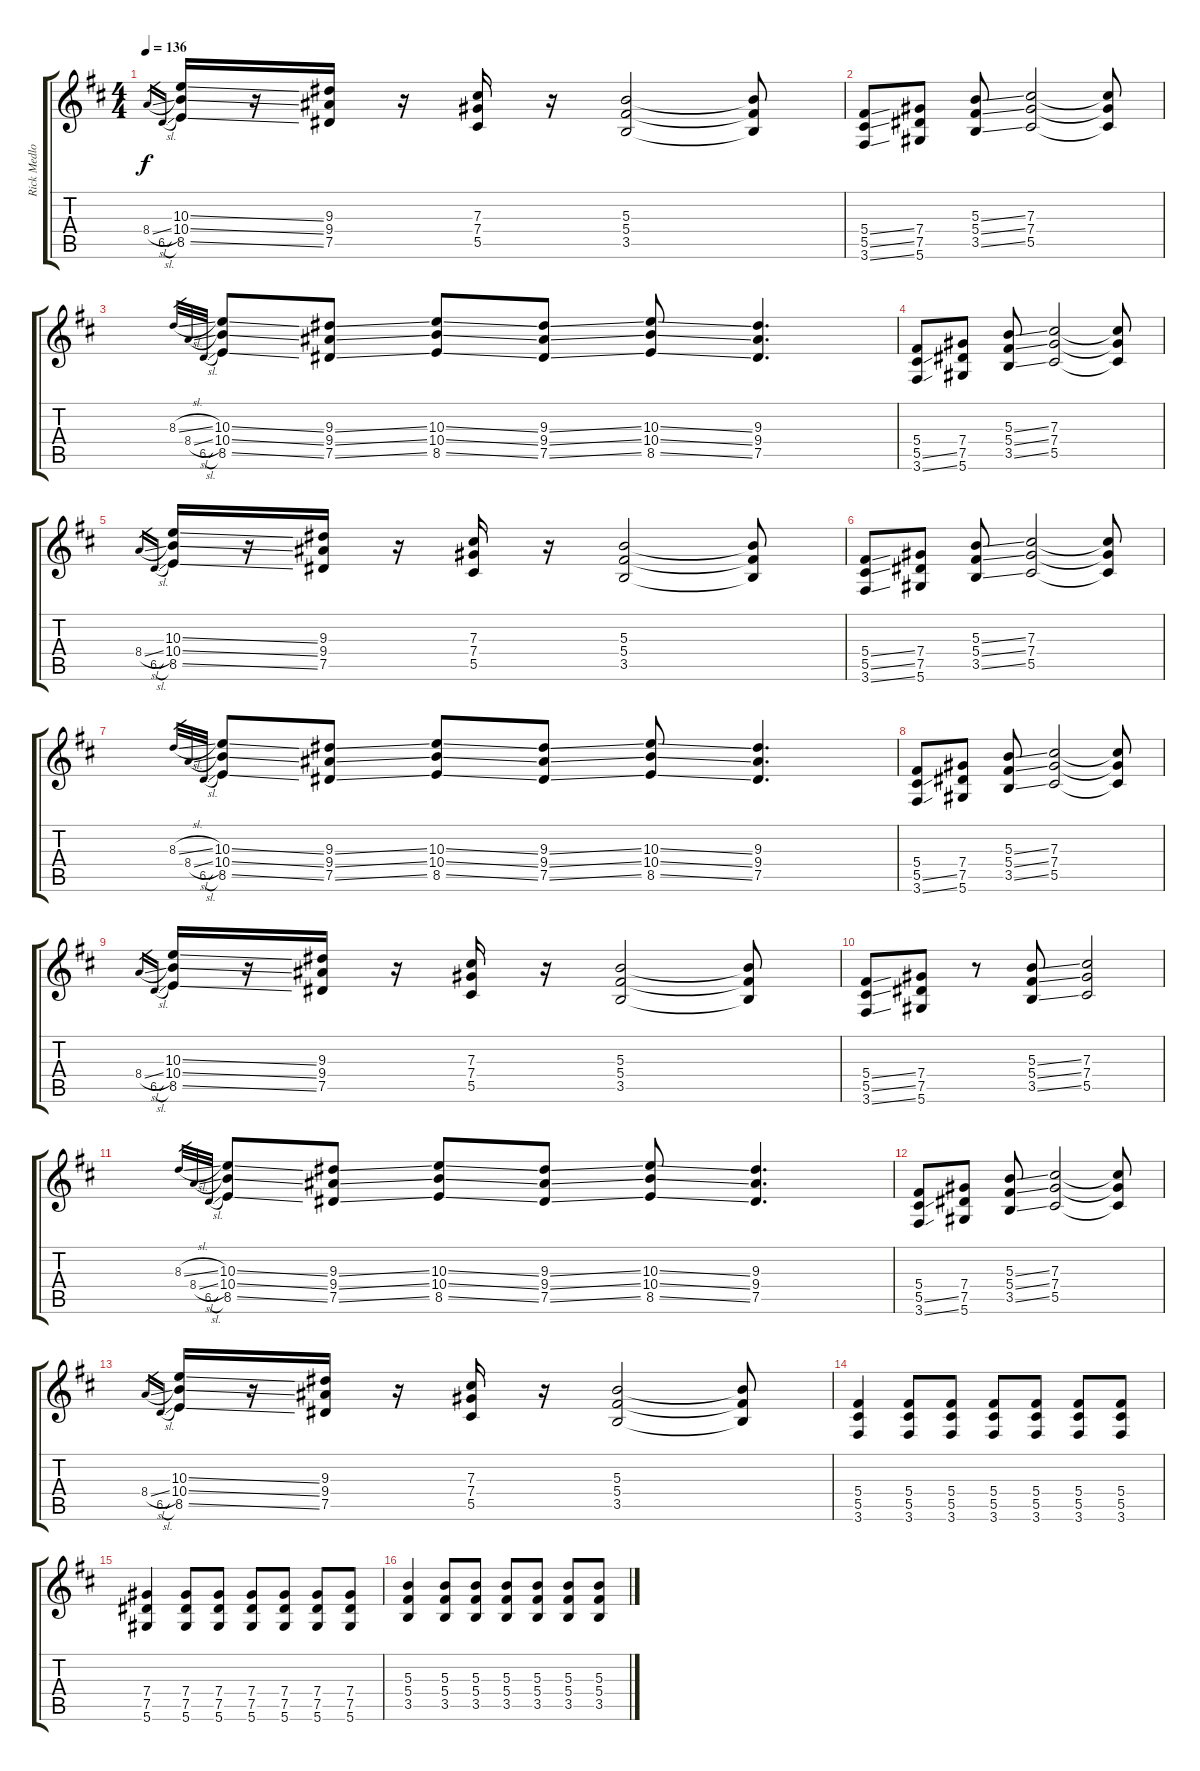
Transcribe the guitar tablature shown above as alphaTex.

\track ("Rick Medlocke Guitar" "Rick Medlo") {instrument overdrivenguitar}
\staff {score tabs}
\tuning (Eb4 Bb3 Gb3 Db3 Ab2 Eb2) {hide}
\ts (4 4)
\tempo 136
\clef g2
\ks d
8.4{sl}.16{gr dy f} 6.5{sl}.16{gr} (10.3{ss} 10.4{ss} 8.5{ss}).16 r.16 (9.3 9.4 7.5).16 r.16 (7.3 7.4 5.5).16 r.16 (5.3 5.4 3.5).2 (5.3{t} 5.4{t} 3.5{t}).8 |
(5.4{ss} 5.5{ss} 3.6{ss}).8 (7.4 7.5 5.6).8 (5.3{ss} 5.4{ss} 3.5{ss}).8 (7.3 7.4 5.5).2 (7.3{t} 7.4{t} 5.5{t}).8 |
8.3{sl}.32{gr} 8.4{sl}.32{gr} 6.5{sl}.32{gr} (10.3{ss} 10.4{ss} 8.5{ss}).8 (9.3{ss} 9.4{ss} 7.5{ss}).8 (10.3{ss} 10.4{ss} 8.5{ss}).8 (9.3{ss} 9.4{ss} 7.5{ss}).8 (10.3{ss} 10.4{ss} 8.5{ss}).8 (9.3 9.4 7.5).4{d} |
(5.4 5.5{ss} 3.6{ss}).8 (7.4 7.5 5.6).8 (5.3{ss} 5.4{ss} 3.5{ss}).8 (7.3 7.4 5.5).2 (7.3{t} 7.4{t} 5.5{t}).8 |
8.4{sl}.16{gr} 6.5{sl}.16{gr} (10.3{ss} 10.4{ss} 8.5{ss}).16 r.16 (9.3 9.4 7.5).16 r.16 (7.3 7.4 5.5).16 r.16 (5.3 5.4 3.5).2 (5.3{t} 5.4{t} 3.5{t}).8 |
(5.4{ss} 5.5{ss} 3.6{ss}).8 (7.4 7.5 5.6).8 (5.3{ss} 5.4{ss} 3.5{ss}).8 (7.3 7.4 5.5).2 (7.3{t} 7.4{t} 5.5{t}).8 |
8.3{sl}.32{gr} 8.4{sl}.32{gr} 6.5{sl}.32{gr} (10.3{ss} 10.4{ss} 8.5{ss}).8 (9.3{ss} 9.4{ss} 7.5{ss}).8 (10.3{ss} 10.4{ss} 8.5{ss}).8 (9.3{ss} 9.4{ss} 7.5{ss}).8 (10.3{ss} 10.4{ss} 8.5{ss}).8 (9.3 9.4 7.5).4{d} |
(5.4 5.5{ss} 3.6{ss}).8 (7.4 7.5 5.6).8 (5.3{ss} 5.4{ss} 3.5{ss}).8 (7.3 7.4 5.5).2 (7.3{t} 7.4{t} 5.5{t}).8 |
8.4{sl}.16{gr} 6.5{sl}.16{gr} (10.3{ss} 10.4{ss} 8.5{ss}).16 r.16 (9.3 9.4 7.5).16 r.16 (7.3 7.4 5.5).16 r.16 (5.3 5.4 3.5).2 (5.3{t} 5.4{t} 3.5{t}).8 |
(5.4{ss} 5.5{ss} 3.6{ss}).8 (7.4 7.5 5.6).8 r.8 (5.3{ss} 5.4{ss} 3.5{ss}).8 (7.3 7.4 5.5).2 |
8.3{sl}.32{gr} 8.4{sl}.32{gr} 6.5{sl}.32{gr} (10.3{ss} 10.4{ss} 8.5{ss}).8 (9.3{ss} 9.4{ss} 7.5{ss}).8 (10.3{ss} 10.4{ss} 8.5{ss}).8 (9.3{ss} 9.4{ss} 7.5{ss}).8 (10.3{ss} 10.4{ss} 8.5{ss}).8 (9.3 9.4 7.5).4{d} |
(5.4 5.5{ss} 3.6{ss}).8 (7.4 7.5 5.6).8 (5.3{ss} 5.4{ss} 3.5{ss}).8 (7.3 7.4 5.5).2 (7.3{t} 7.4{t} 5.5{t}).8 |
8.4{sl}.16{gr} 6.5{sl}.16{gr} (10.3{ss} 10.4{ss} 8.5{ss}).16 r.16 (9.3 9.4 7.5).16 r.16 (7.3 7.4 5.5).16 r.16 (5.3 5.4 3.5).2 (5.3{t} 5.4{t} 3.5{t}).8 |
(5.4 5.5 3.6).4 (5.4 5.5 3.6).8 (5.4 5.5 3.6).8 (5.4 5.5 3.6).8 (5.4 5.5 3.6).8 (5.4 5.5 3.6).8 (5.4 5.5 3.6).8 |
(7.4 7.5 5.6).4 (7.4 7.5 5.6).8 (7.4 7.5 5.6).8 (7.4 7.5 5.6).8 (7.4 7.5 5.6).8 (7.4 7.5 5.6).8 (7.4 7.5 5.6).8 |
(5.3 5.4 3.5).4 (5.3 5.4 3.5).8 (5.3 5.4 3.5).8 (5.3 5.4 3.5).8 (5.3 5.4 3.5).8 (5.3 5.4 3.5).8 (5.3 5.4 3.5).8
